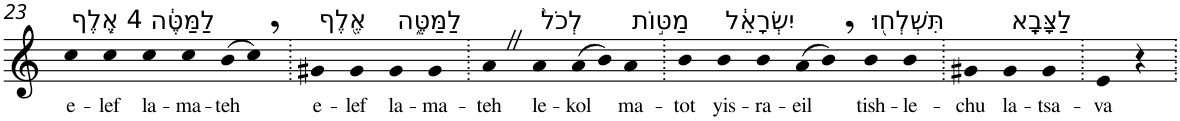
**kern	**text
*part1	*part1
*staff1	*staff1
*I"Piano	*
*I'Pno	*
!!LO:PB:g=z
*clefG2	*
*k[]	*
=23	=23
!LO:TX:a:t=4 אֶ֚לֶף	!
!	!LO:LY:b
4cc	e-
!	!LO:LY:b
4cc	-lef
!LO:TX:a:t=לַמַּטֶּ֔ה	!
!	!LO:LY:b
4cc	la-
!	!LO:LY:b
4cc	-ma-
!	!LO:LY:b
(>8b	-teh
8cc,)	.
=24.	=24.
!LO:TX:a:t=אֶ֖לֶף	!
!	!LO:LY:b
4g#X	e-
!	!LO:LY:b
4g#	-lef
!LO:TX:a:t=לַמַּטֶּ֑ה	!
!	!LO:LY:b
4g#	la-
!	!LO:LY:b
4g#	-ma-
=25.	=25.
!	!LO:LY:b
4aZ	-teh
!LO:TX:a:t=לְכֹל֙	!
!	!LO:LY:b
4a	le-
!	!LO:LY:b
(>8a	-kol
8b)	.
!LO:TX:a:t=מַטּ֣וֹת	!
!	!LO:LY:b
4a	ma-
=26.	=26.
!	!LO:LY:b
4b	-tot
!LO:TX:a:t=יִשְׂרָאֵ֔ל	!
!	!LO:LY:b
4b	yis-
!	!LO:LY:b
4b	-ra-
!	!LO:LY:b
(>8a	-eil
8b,)	.
!LO:TX:a:t=תִּשְׁלְח֖וּ	!
!	!LO:LY:b
4b	tish-
!	!LO:LY:b
4b	-le-
=27.	=27.
!	!LO:LY:b
4g#X	-chu
!LO:TX:a:t=לַצָּבָֽא	!
!	!LO:LY:b
4g#	la-
!	!LO:LY:b
4g#	-tsa-
=28.	=28.
!	!LO:LY:b
4e	-va
4r	.
=.	=.
*-	*-
